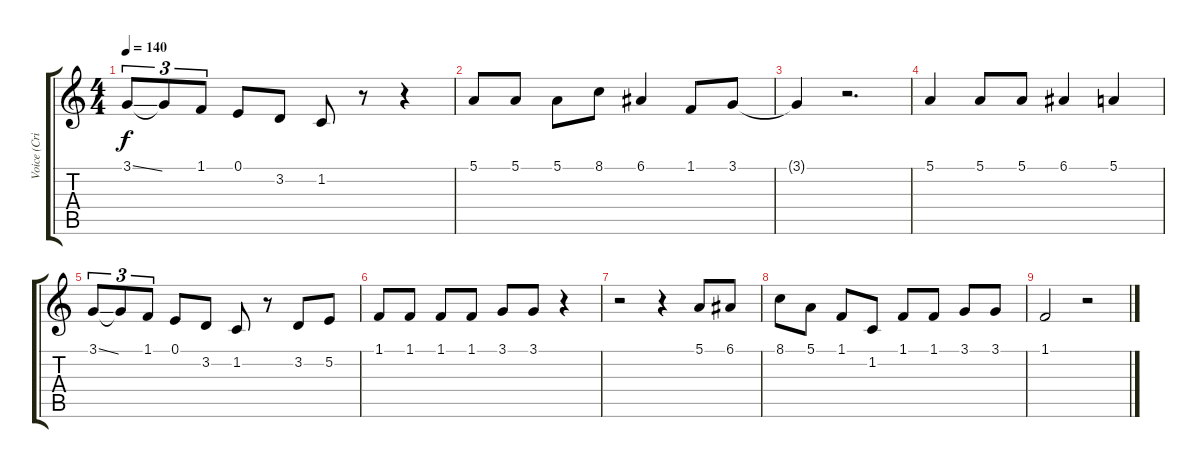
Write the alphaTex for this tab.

\track ("Voice (Cristina D'Avena)" "Voice (Cri") {instrument lead1square}
\staff {score tabs}
\tuning (E4 B3 G3 D3 A2 E2) {hide}
\ts (4 4)
\tempo 140
\clef g2
\ks c
3.1{ss}.8{tu (3 2) dy f} 3.1{t}.8{tu (3 2)} 1.1.8{tu (3 2)} 0.1.8 3.2.8 1.2.8 r.8 r.4 |
5.1.8 5.1.8 5.1.8 8.1.8 6.1.4 1.1.8 3.1.8 |
3.1{t}.4 r.2{d} |
5.1.4 5.1.8 5.1.8 6.1.4 5.1.4 |
3.1{ss}.8{tu (3 2)} 3.1{t}.8{tu (3 2)} 1.1.8{tu (3 2)} 0.1.8 3.2.8 1.2.8 r.8 3.2.8 5.2.8 |
1.1.8 1.1.8 1.1.8 1.1.8 3.1.8 3.1.8 r.4 |
r.2 r.4 5.1.8 6.1.8 |
8.1.8 5.1.8 1.1.8 1.2.8 1.1.8 1.1.8 3.1.8 3.1.8 |
1.1.2 r.2
